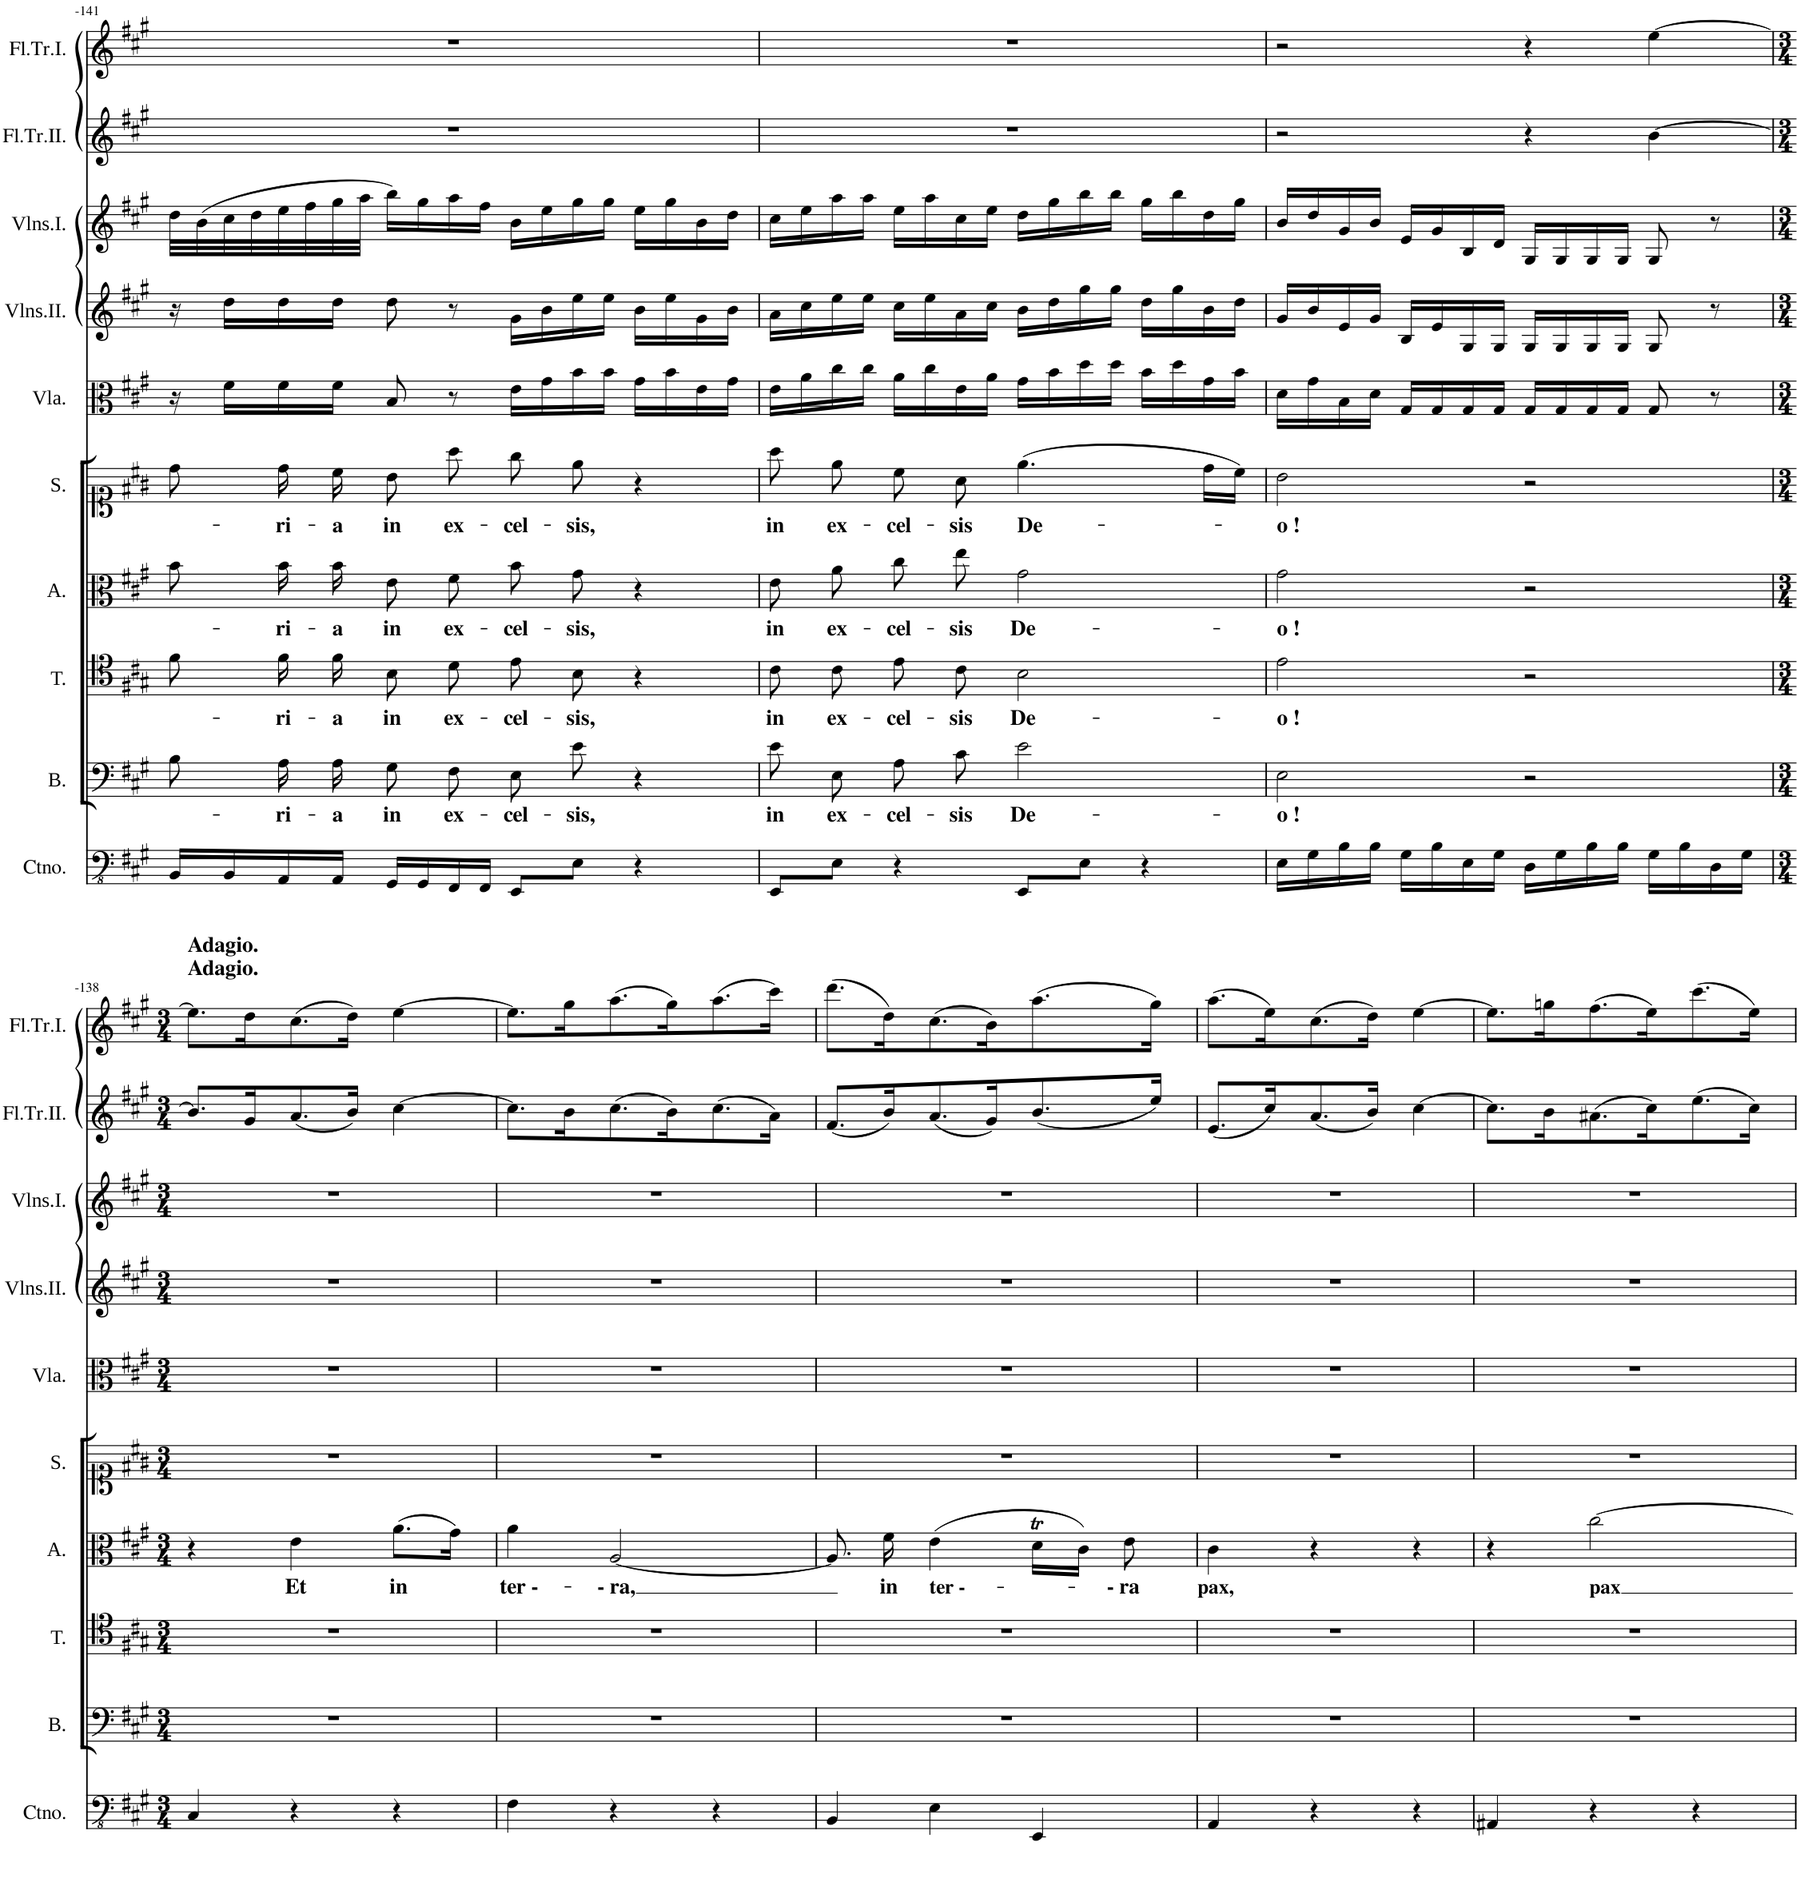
**kern	**kern	**text	**kern	**text	**kern	**text	**kern	**text	**kern	**kern	**kern	**kern	**kern
*part10	*part9	*part9	*part8	*part8	*part7	*part7	*part6	*part6	*part5	*part4	*part3	*part2	*part1
*staff10	*staff9	*staff9	*staff8	*staff8	*staff7	*staff7	*staff6	*staff6	*staff5	*staff4	*staff3	*staff2	*staff1
*I"Continuo.	*I"Basso.	*	*I"Tenore.	*	*I"Alto.	*	*I"Soprano.	*	*I"Viola	*I"Violino II.	*I"Violino I.	*I"Flauto Traverso II.	*I"Flauto Traverso I.
*I'Ctno.	*I'B.	*	*I'T.	*	*I'A.	*	*I'S.	*	*I'Vla.	*	*	*I'Fl.Tr.II.	*I'Fl.Tr.I.
!!LO:PB:g=z
*clefFv4	*clefF4	*	*clefC4	*	*clefC3	*	*clefC1	*	*clefC3	*clefG2	*clefG2	*clefG2	*clefG2
*k[f#c#g#]	*k[f#c#g#]	*	*k[f#c#g#]	*	*k[f#c#g#]	*	*k[f#c#g#]	*	*k[f#c#g#]	*k[f#c#g#]	*k[f#c#g#]	*k[f#c#g#]	*k[f#c#g#]
*M4/4	*M4/4	*	*M4/4	*	*M4/4	*	*M4/4	*	*M4/4	*M4/4	*M4/4	*M4/4	*M4/4
*met(c)	*met(c)	*	*met(c)	*	*met(c)	*	*met(c)	*	*met(c)	*met(c)	*met(c)	*met(c)	*met(c)
=141-	=141-	=141-	=141-	=141-	=141-	=141-	=141-	=141-	=141-	=141-	=141-	=141-	=141-
16BBB/LL	8B\L	.	8f#\L	.	8b\	.	8dd\	.	16r	16r	32dd\LLL	1r	1r
.	.	.	.	.	.	.	.	.	.	.	(32b\	.	.
16BBB/	.	.	.	.	.	.	.	.	16f#\LL	16dd\LL	32cc#\	.	.
.	.	.	.	.	.	.	.	.	.	.	32dd\	.	.
!	!	!LO:LY:b	!	!LO:LY:b	!	!LO:LY:b	!	!LO:LY:b	!	!	!	!	!
16AAA/	16A\L	-ri-	16f#\L	-ri-	16b\	-ri-	16dd\	-ri-	16f#\	16dd\	32ee\	.	.
.	.	.	.	.	.	.	.	.	.	.	32ff#\	.	.
!	!	!LO:LY:b	!	!LO:LY:b	!	!LO:LY:b	!	!LO:LY:b	!	!	!	!	!
16AAA/JJ	16A\JJ	-a	16f#\JJ	-a	16b\	-a	16cc#\	-a	16f#\JJ	16dd\JJ	32gg#\	.	.
.	.	.	.	.	.	.	.	.	.	.	32aa\JJJ	.	.
!	!	!LO:LY:b	!	!LO:LY:b	!	!LO:LY:b	!	!LO:LY:b	!	!	!	!	!
16GGG#/LL	8G#\L	in	8B\L	in	8e\	in	8b\	in	8B/	8dd\	16bb\LL)	.	.
16GGG#/	.	.	.	.	.	.	.	.	.	.	16gg#\	.	.
!	!	!LO:LY:b	!	!LO:LY:b	!	!LO:LY:b	!	!LO:LY:b	!	!	!	!	!
16FFF#/	8F#\J	ex-	8d\J	ex-	8f#\	ex-	8aa\	ex-	8r	8r	16aa\	.	.
16FFF#/JJ	.	.	.	.	.	.	.	.	.	.	16ff#\JJ	.	.
!	!	!LO:LY:b	!	!LO:LY:b	!	!LO:LY:b	!	!LO:LY:b	!	!	!	!	!
8EEE/L	8E\L	-cel-	8e\L	-cel-	8b\	-cel-	8gg#\	-cel-	16e\LL	16g#\LL	16b\LL	.	.
.	.	.	.	.	.	.	.	.	16g#\	16b\	16ee\	.	.
!	!	!LO:LY:b	!	!LO:LY:b	!	!LO:LY:b	!	!LO:LY:b	!	!	!	!	!
8EE\J	8e\J	-sis,	8B\J	-sis,	8g#\	-sis,	8ee\	-sis,	16b\	16ee\	16gg#\	.	.
.	.	.	.	.	.	.	.	.	16b\JJ	16ee\JJ	16gg#\JJ	.	.
4r	4r	.	4r	.	4r	.	4r	.	16g#\LL	16b\LL	16ee\LL	.	.
.	.	.	.	.	.	.	.	.	16b\	16ee\	16gg#\	.	.
.	.	.	.	.	.	.	.	.	16e\	16g#\	16b\	.	.
.	.	.	.	.	.	.	.	.	16g#\JJ	16b\JJ	16dd\JJ	.	.
=140-	=140-	=140-	=140-	=140-	=140-	=140-	=140-	=140-	=140-	=140-	=140-	=140-	=140-
!	!	!LO:LY:b	!	!LO:LY:b	!	!LO:LY:b	!	!LO:LY:b	!	!	!	!	!
8EEE/L	8e\L	in	8c#\L	in	8e\	in	8aa\	in	16e\LL	16a\LL	16cc#\LL	1r	1r
.	.	.	.	.	.	.	.	.	16a\	16cc#\	16ee\	.	.
!	!	!LO:LY:b	!	!LO:LY:b	!	!LO:LY:b	!	!LO:LY:b	!	!	!	!	!
8EE\J	8E\J	ex-	8c#\J	ex-	8a\	ex-	8ee\	ex-	16cc#\	16ee\	16aa\	.	.
.	.	.	.	.	.	.	.	.	16cc#\JJ	16ee\JJ	16aa\JJ	.	.
!	!	!LO:LY:b	!	!LO:LY:b	!	!LO:LY:b	!	!LO:LY:b	!	!	!	!	!
4r	8A\L	-cel-	8e\L	-cel-	8cc#\	-cel-	8cc#\	-cel-	16a\LL	16cc#\LL	16ee\LL	.	.
.	.	.	.	.	.	.	.	.	16cc#\	16ee\	16aa\	.	.
!	!	!LO:LY:b	!	!LO:LY:b	!	!LO:LY:b	!	!LO:LY:b	!	!	!	!	!
.	8c#\J	-sis	8c#\J	-sis	8ee\	-sis	8a\	-sis	16e\	16a\	16cc#\	.	.
.	.	.	.	.	.	.	.	.	16a\JJ	16cc#\JJ	16ee\JJ	.	.
!	!	!LO:LY:b	!	!LO:LY:b	!	!LO:LY:b	!	!LO:LY:b	!	!	!	!	!
8EEE/L	2e\	De-	2B\	De-	2g#\	De-	(4.ee\	De-	16g#\LL	16b\LL	16dd\LL	.	.
.	.	.	.	.	.	.	.	.	16b\	16dd\	16gg#\	.	.
8EE\J	.	.	.	.	.	.	.	.	16dd\	16gg#\	16bb\	.	.
.	.	.	.	.	.	.	.	.	16dd\JJ	16gg#\JJ	16bb\JJ	.	.
4r	.	.	.	.	.	.	.	.	16b\LL	16dd\LL	16gg#\LL	.	.
.	.	.	.	.	.	.	.	.	16dd\	16gg#\	16bb\	.	.
.	.	.	.	.	.	.	16dd\LL	.	16g#\	16b\	16dd\	.	.
.	.	.	.	.	.	.	16cc#\JJ)	.	16b\JJ	16dd\JJ	16gg#\JJ	.	.
=139-	=139-	=139-	=139-	=139-	=139-	=139-	=139-	=139-	=139-	=139-	=139-	=139-	=139-
!	!	!LO:LY:b	!	!LO:LY:b	!	!LO:LY:b	!	!LO:LY:b	!	!	!	!	!
16EE\LL	2E\	-o !	2e\	-o !	2g#\	-o !	2b\	-o !	16d\LL	16g#/LL	16b/LL	2r	2r
16GG#\	.	.	.	.	.	.	.	.	16g#\	16b/	16dd/	.	.
16BB\	.	.	.	.	.	.	.	.	16B\	16e/	16g#/	.	.
16BB\JJ	.	.	.	.	.	.	.	.	16d\JJ	16g#/JJ	16b/JJ	.	.
16GG#\LL	.	.	.	.	.	.	.	.	16G#/LL	16B/LL	16e/LL	.	.
16BB\	.	.	.	.	.	.	.	.	16G#/	16e/	16g#/	.	.
16EE\	.	.	.	.	.	.	.	.	16G#/	16G#/	16B/	.	.
16GG#\JJ	.	.	.	.	.	.	.	.	16G#/JJ	16G#/JJ	16d/JJ	.	.
16DD\LL	2r	.	2r	.	2r	.	2r	.	16G#/LL	16G#/LL	16G#/LL	4r	4r
16GG#\	.	.	.	.	.	.	.	.	16G#/	16G#/	16G#/	.	.
16BB\	.	.	.	.	.	.	.	.	16G#/	16G#/	16G#/	.	.
16BB\JJ	.	.	.	.	.	.	.	.	16G#/JJ	16G#/JJ	16G#/JJ	.	.
16GG#\LL	.	.	.	.	.	.	.	.	8G#/	8G#/	8G#/	[4b\	[4ee\
16BB\	.	.	.	.	.	.	.	.	.	.	.	.	.
16DD\	.	.	.	.	.	.	.	.	8r	8r	8r	.	.
16GG#\JJ	.	.	.	.	.	.	.	.	.	.	.	.	.
!!LO:LB:g=z
=138-	=138-	=138-	=138-	=138-	=138-	=138-	=138-	=138-	=138-	=138-	=138-	=138-	=138-
*M3/4	*M3/4	*	*M3/4	*	*M3/4	*	*M3/4	*	*M3/4	*M3/4	*M3/4	*M3/4	*M3/4
!	!	!	!	!	!	!	!	!	!	!	!	!	!LO:TX:a:B:t=Adagio.
!	!	!	!	!	!	!	!	!	!	!	!	!	!LO:TX:a:B:t=Adagio.
4CC#/	2.r	.	2.r	.	4r	.	2.r	.	2.r	2.r	2.r	8.b/L]	8.ee\L]
.	.	.	.	.	.	.	.	.	.	.	.	16g#/K	16dd\K
!	!	!	!	!	!	!LO:LY:b	!	!	!	!	!	!	!
4r	.	.	.	.	4e\	Et	.	.	.	.	.	(8.a/	(8.cc#\
.	.	.	.	.	.	.	.	.	.	.	.	16b/Jk)	16dd\Jk)
!	!	!	!	!	!	!LO:LY:b	!	!	!	!	!	!	!
4r	.	.	.	.	(8.a\L	in	.	.	.	.	.	[4cc#\	[4ee\
.	.	.	.	.	16g#\Jk)	.	.	.	.	.	.	.	.
=137-	=137-	=137-	=137-	=137-	=137-	=137-	=137-	=137-	=137-	=137-	=137-	=137-	=137-
!	!	!	!	!	!	!LO:LY:b	!	!	!	!	!	!	!
4FF#\	2.r	.	2.r	.	4a\	ter --	2.r	.	2.r	2.r	2.r	8.cc#\L]	8.ee\L]
.	.	.	.	.	.	.	.	.	.	.	.	16b\K	16gg#\K
!	!	!	!	!	!	!LO:LY:b	!	!	!	!	!	!	!
4r	.	.	.	.	[2A/	-- ra,	.	.	.	.	.	(8.cc#\	(8.aa\
.	.	.	.	.	.	.	.	.	.	.	.	16b\K)	16gg#\K)
4r	.	.	.	.	.	.	.	.	.	.	.	(8.cc#\	(8.aa\
.	.	.	.	.	.	.	.	.	.	.	.	16a\Jk)	16ccc#\Jk)
=136-	=136-	=136-	=136-	=136-	=136-	=136-	=136-	=136-	=136-	=136-	=136-	=136-	=136-
4BBB/	2.r	.	2.r	.	8.A/]	.	2.r	.	2.r	2.r	2.r	(8.f#/L	(8.ddd\L
!	!	!	!	!	!	!LO:LY:b	!	!	!	!	!	!	!
.	.	.	.	.	16f#\	in	.	.	.	.	.	16b/K)	16dd\K)
!	!	!	!	!	!	!LO:LY:b	!	!	!	!	!	!	!
4EE\	.	.	.	.	(4e\	ter --	.	.	.	.	.	(8.a/	(8.cc#\
.	.	.	.	.	.	.	.	.	.	.	.	16g#/K)	16b\K)
4EEE/	.	.	.	.	16dT\LL	.	.	.	.	.	.	(8.b/	(8.aa\
.	.	.	.	.	16c#\JJ)	.	.	.	.	.	.	.	.
!	!	!	!	!	!	!LO:LY:b	!	!	!	!	!	!	!
.	.	.	.	.	8e\	-- ra	.	.	.	.	.	.	.
.	.	.	.	.	.	.	.	.	.	.	.	16ee/Jk)	16gg#\Jk)
=135-	=135-	=135-	=135-	=135-	=135-	=135-	=135-	=135-	=135-	=135-	=135-	=135-	=135-
!	!	!	!	!	!	!LO:LY:b	!	!	!	!	!	!	!
4AAA/	2.r	.	2.r	.	4c#\	pax,	2.r	.	2.r	2.r	2.r	(8.e/L	(8.aa\L
.	.	.	.	.	.	.	.	.	.	.	.	16cc#/K)	16ee\K)
4r	.	.	.	.	4r	.	.	.	.	.	.	(8.a/	(8.cc#\
.	.	.	.	.	.	.	.	.	.	.	.	16b/Jk)	16dd\Jk)
4r	.	.	.	.	4r	.	.	.	.	.	.	[4cc#\	[4ee\
=134-	=134-	=134-	=134-	=134-	=134-	=134-	=134-	=134-	=134-	=134-	=134-	=134-	=134-
4AAA#X/	2.r	.	2.r	.	4r	.	2.r	.	2.r	2.r	2.r	8.cc#\L]	8.ee\L]
.	.	.	.	.	.	.	.	.	.	.	.	16b\K	16ggn\K
!	!	!	!	!	!	!LO:LY:b	!	!	!	!	!	!	!
4r	.	.	.	.	[2cc#\	pax	.	.	.	.	.	(8.a#X\	(8.ff#\
.	.	.	.	.	.	.	.	.	.	.	.	16cc#\K)	16ee\K)
4r	.	.	.	.	.	.	.	.	.	.	.	(8.ee\	(8.ccc#\
.	.	.	.	.	.	.	.	.	.	.	.	16cc#\Jk)	16ee\Jk)
=	=	=	=	=	=	=	=	=	=	=	=	=	=
*-	*-	*-	*-	*-	*-	*-	*-	*-	*-	*-	*-	*-	*-
